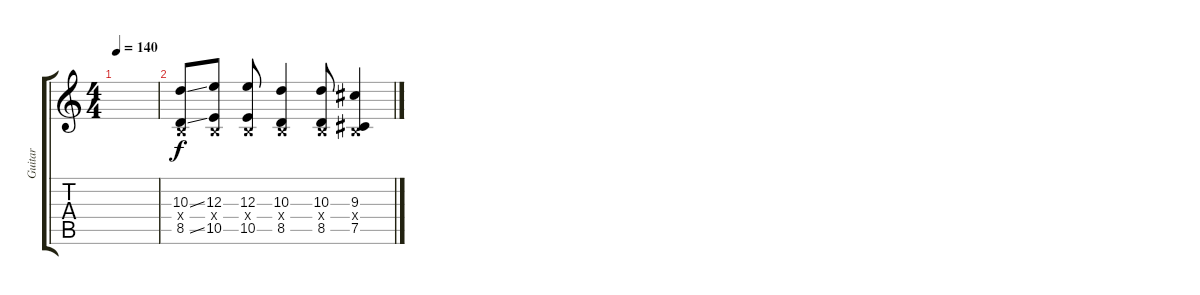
\track ("Guitar " "Guitar ") {instrument distortionguitar}
\staff {score tabs}
\tuning (Db4 Ab3 E3 B2 Gb2 B1) {hide}
\ts (4 4)
\tempo 140
\clef g2
\ks c
|
(10.3{ss} 0.4{x} 8.5{ss}).8 (12.3 0.4{x} 10.5).8 (12.3 0.4{x} 10.5).8 (10.3 0.4{x} 8.5).4 (10.3 0.4{x} 8.5).8 (9.3 0.4{x} 7.5).4
